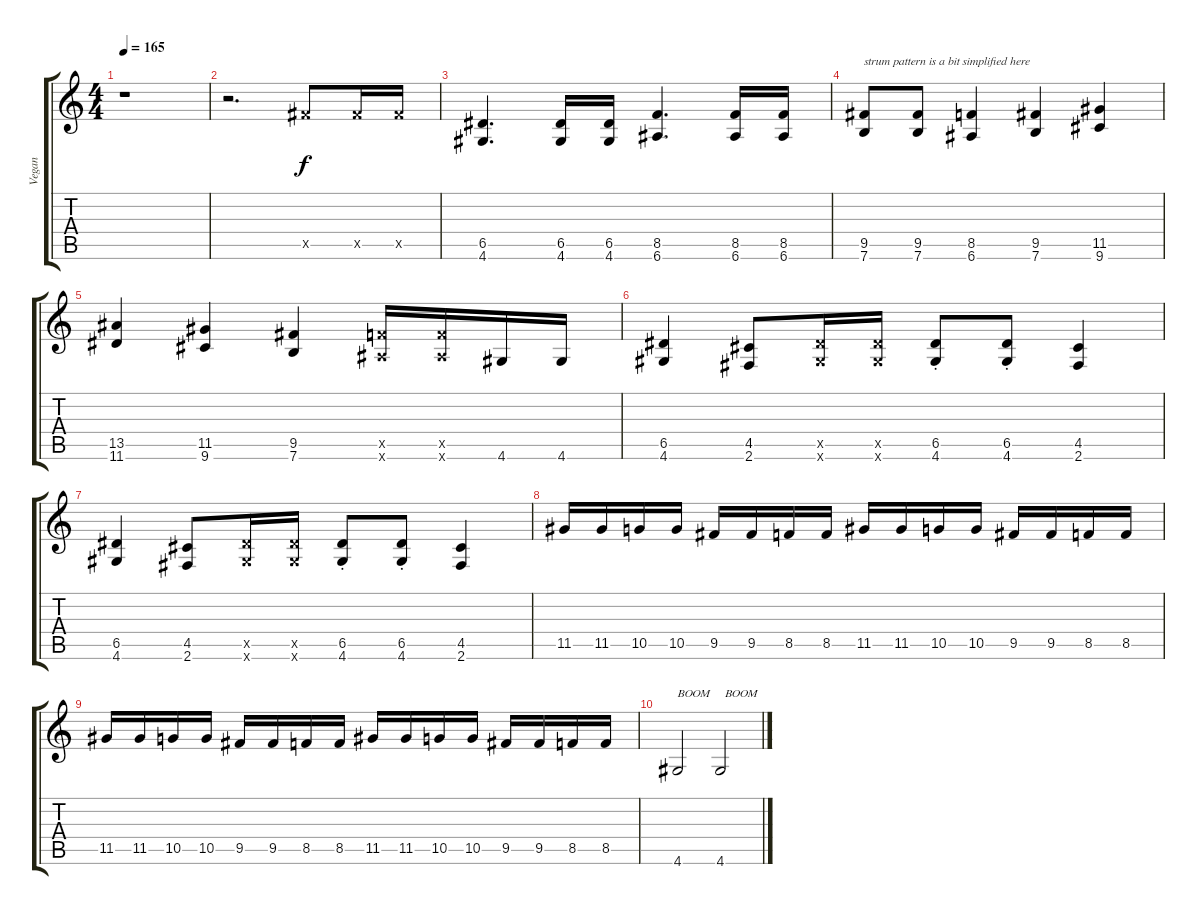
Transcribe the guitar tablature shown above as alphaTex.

\track ("Vegan" "Vegan") {instrument electricbassfinger}
\staff {score tabs}
\tuning (E4 B3 G3 D3 A2 E2) {hide}
\ts (4 4)
\tempo 165
\clef g2
\ks c
r.1{dy f} |
r.2{d} 9.5{x}.8 9.5{x}.16 9.5{x}.16 |
(6.5 4.6).4{d} (6.5 4.6).16 (6.5 4.6).16 (8.5 6.6).4{d} (8.5 6.6).16 (8.5 6.6).16 |
(9.5 7.6).8{txt "strum pattern is a bit simplified here"} (9.5 7.6).8 (8.5 6.6).4 (9.5 7.6).4 (11.5 9.6).4 |
(13.5 11.6).4 (11.5 9.6).4 (9.5 7.6).4 (8.5{x} 6.6{x}).16 (8.5{x} 6.6{x}).16 4.6.16 4.6.16 |
(6.5 4.6).4 (4.5 2.6).8 (6.5{x} 4.6{x}).16 (6.5{x} 4.6{x}).16 (6.5{st} 4.6{st}).8 (6.5{st} 4.6{st}).8 (4.5 2.6).4 |
(6.5 4.6).4 (4.5 2.6).8 (6.5{x} 4.6{x}).16 (6.5{x} 4.6{x}).16 (6.5{st} 4.6{st}).8 (6.5{st} 4.6{st}).8 (4.5 2.6).4 |
11.5.16 11.5.16 10.5.16 10.5.16 9.5.16 9.5.16 8.5.16 8.5.16 11.5.16 11.5.16 10.5.16 10.5.16 9.5.16 9.5.16 8.5.16 8.5.16 |
11.5.16 11.5.16 10.5.16 10.5.16 9.5.16 9.5.16 8.5.16 8.5.16 11.5.16 11.5.16 10.5.16 10.5.16 9.5.16 9.5.16 8.5.16 8.5.16 |
4.6.2{txt "BOOM     BOOM"} 4.6.2
